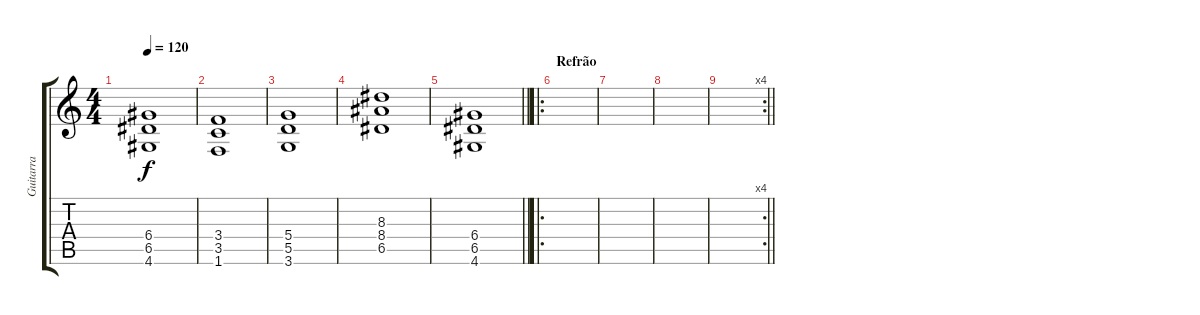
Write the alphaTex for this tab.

\track ("Guitarra" "Guitarra") {instrument distortionguitar}
\staff {score tabs}
\tuning (E4 B3 G3 D3 A2 E2) {hide}
\ts (4 4)
\tempo 120
\clef g2
\ks c
(6.4 6.5 4.6).1{dy f} |
(3.4 3.5 1.6).1 |
(5.4 5.5 3.6).1 |
(8.3 8.4 6.5).1 |
\barLineRight lightlight
(6.4 6.5 4.6).1 |
\ro
\section ("" "Refrão")
|
|
|
\rc 4
\barLineRight lightlight
